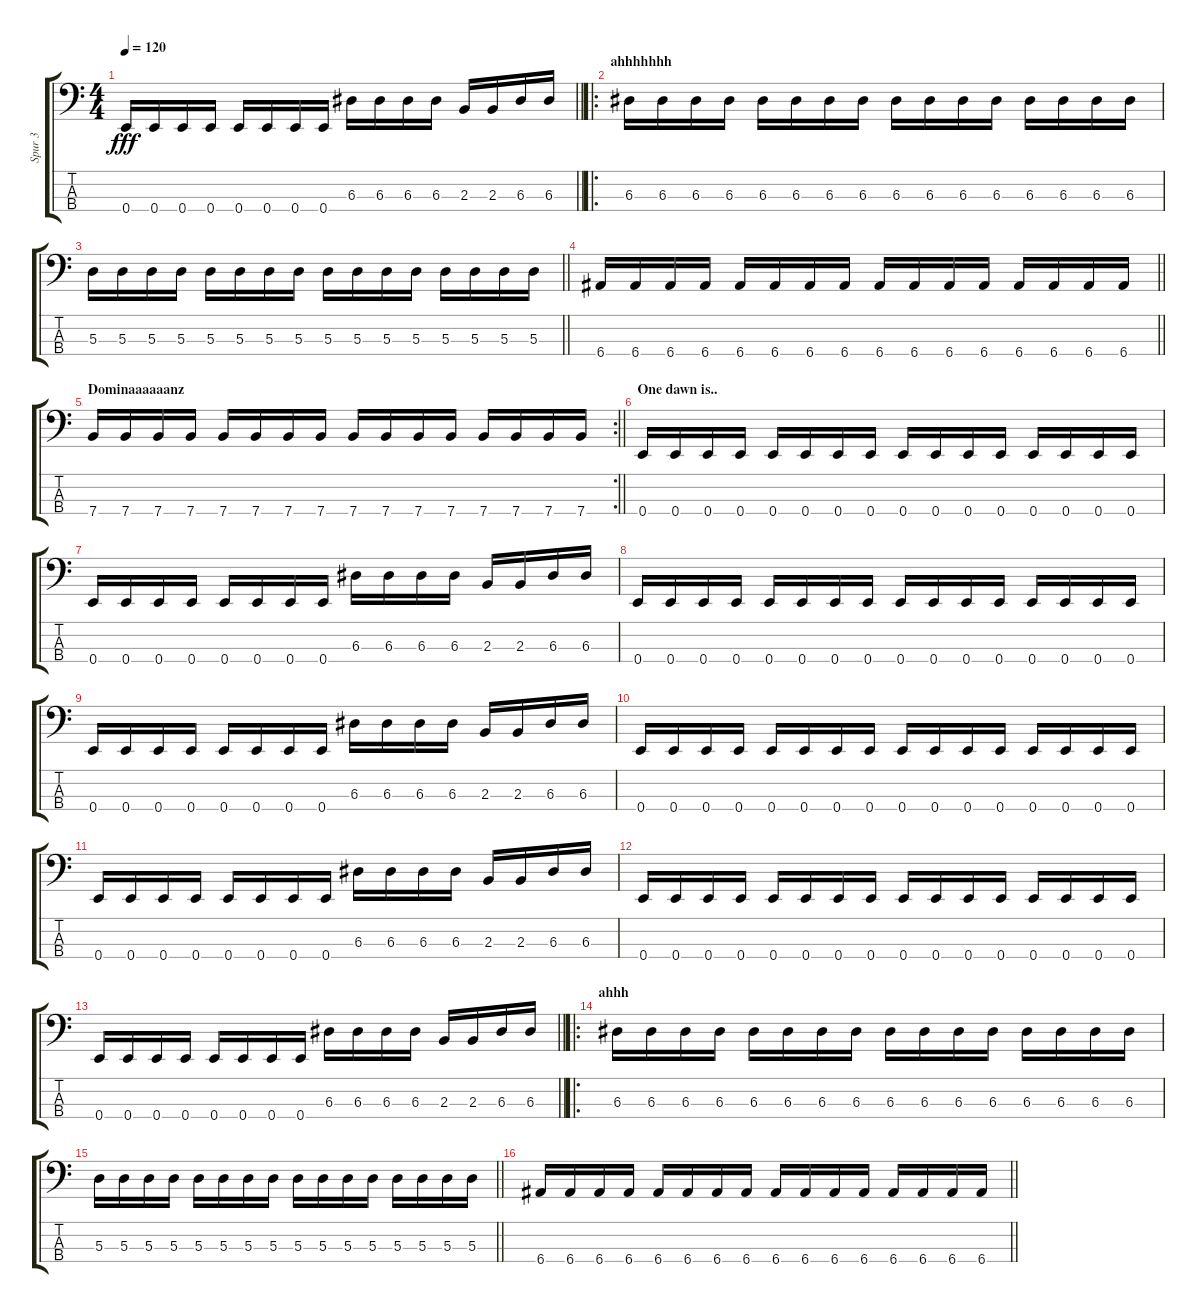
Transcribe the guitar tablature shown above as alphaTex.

\track ("Spur 3" "Spur 3") {instrument electricbassfinger}
\staff {score tabs}
\tuning (G2 D2 A1 E1) {hide}
\ts (4 4)
\tempo 120
\clef f4
\barLineRight lightlight
\ks c
0.4.16{dy fff} 0.4.16 0.4.16 0.4.16 0.4.16 0.4.16 0.4.16 0.4.16 6.3.16 6.3.16 6.3.16 6.3.16 2.3.16 2.3.16 6.3.16 6.3.16 |
\ro
\section ("" "ahhhhhhh")
6.3.16 6.3.16 6.3.16 6.3.16 6.3.16 6.3.16 6.3.16 6.3.16 6.3.16 6.3.16 6.3.16 6.3.16 6.3.16 6.3.16 6.3.16 6.3.16 |
\barLineRight lightlight
5.3.16 5.3.16 5.3.16 5.3.16 5.3.16 5.3.16 5.3.16 5.3.16 5.3.16 5.3.16 5.3.16 5.3.16 5.3.16 5.3.16 5.3.16 5.3.16 |
\barLineRight lightlight
6.4.16 6.4.16 6.4.16 6.4.16 6.4.16 6.4.16 6.4.16 6.4.16 6.4.16 6.4.16 6.4.16 6.4.16 6.4.16 6.4.16 6.4.16 6.4.16 |
\rc 2
\section ("" "Dominaaaaaanz")
\barLineRight lightlight
7.4.16 7.4.16 7.4.16 7.4.16 7.4.16 7.4.16 7.4.16 7.4.16 7.4.16 7.4.16 7.4.16 7.4.16 7.4.16 7.4.16 7.4.16 7.4.16 |
\section ("" "One dawn is..")
0.4.16 0.4.16 0.4.16 0.4.16 0.4.16 0.4.16 0.4.16 0.4.16 0.4.16 0.4.16 0.4.16 0.4.16 0.4.16 0.4.16 0.4.16 0.4.16 |
0.4.16 0.4.16 0.4.16 0.4.16 0.4.16 0.4.16 0.4.16 0.4.16 6.3.16 6.3.16 6.3.16 6.3.16 2.3.16 2.3.16 6.3.16 6.3.16 |
0.4.16 0.4.16 0.4.16 0.4.16 0.4.16 0.4.16 0.4.16 0.4.16 0.4.16 0.4.16 0.4.16 0.4.16 0.4.16 0.4.16 0.4.16 0.4.16 |
0.4.16 0.4.16 0.4.16 0.4.16 0.4.16 0.4.16 0.4.16 0.4.16 6.3.16 6.3.16 6.3.16 6.3.16 2.3.16 2.3.16 6.3.16 6.3.16 |
0.4.16 0.4.16 0.4.16 0.4.16 0.4.16 0.4.16 0.4.16 0.4.16 0.4.16 0.4.16 0.4.16 0.4.16 0.4.16 0.4.16 0.4.16 0.4.16 |
0.4.16 0.4.16 0.4.16 0.4.16 0.4.16 0.4.16 0.4.16 0.4.16 6.3.16 6.3.16 6.3.16 6.3.16 2.3.16 2.3.16 6.3.16 6.3.16 |
0.4.16 0.4.16 0.4.16 0.4.16 0.4.16 0.4.16 0.4.16 0.4.16 0.4.16 0.4.16 0.4.16 0.4.16 0.4.16 0.4.16 0.4.16 0.4.16 |
\barLineRight lightlight
0.4.16 0.4.16 0.4.16 0.4.16 0.4.16 0.4.16 0.4.16 0.4.16 6.3.16 6.3.16 6.3.16 6.3.16 2.3.16 2.3.16 6.3.16 6.3.16 |
\ro
\section ("" "ahhh")
6.3.16 6.3.16 6.3.16 6.3.16 6.3.16 6.3.16 6.3.16 6.3.16 6.3.16 6.3.16 6.3.16 6.3.16 6.3.16 6.3.16 6.3.16 6.3.16 |
\barLineRight lightlight
5.3.16 5.3.16 5.3.16 5.3.16 5.3.16 5.3.16 5.3.16 5.3.16 5.3.16 5.3.16 5.3.16 5.3.16 5.3.16 5.3.16 5.3.16 5.3.16 |
\barLineRight lightlight
6.4.16 6.4.16 6.4.16 6.4.16 6.4.16 6.4.16 6.4.16 6.4.16 6.4.16 6.4.16 6.4.16 6.4.16 6.4.16 6.4.16 6.4.16 6.4.16
